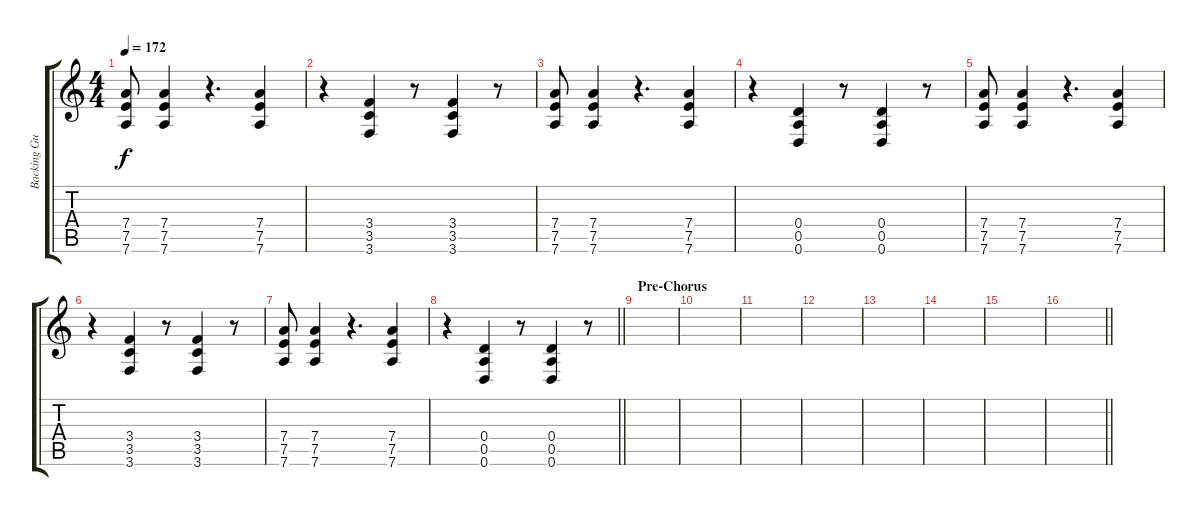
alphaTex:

\track ("Backing Guitar" "Backing Gu") {instrument distortionguitar}
\staff {score tabs}
\tuning (E4 B3 G3 D3 A2 D2) {hide}
\ts (4 4)
\tempo 172
\clef g2
\ks c
(7.4 7.5 7.6).8{dy f} (7.4 7.5 7.6).4 r.4{d} (7.4 7.5 7.6).4 |
r.4 (3.4 3.5 3.6).4 r.8 (3.4 3.5 3.6).4 r.8 |
(7.4 7.5 7.6).8 (7.4 7.5 7.6).4 r.4{d} (7.4 7.5 7.6).4 |
r.4 (0.4 0.5 0.6).4 r.8 (0.4 0.5 0.6).4 r.8 |
(7.4 7.5 7.6).8 (7.4 7.5 7.6).4 r.4{d} (7.4 7.5 7.6).4 |
r.4 (3.4 3.5 3.6).4 r.8 (3.4 3.5 3.6).4 r.8 |
(7.4 7.5 7.6).8 (7.4 7.5 7.6).4 r.4{d} (7.4 7.5 7.6).4 |
\barLineRight lightlight
r.4 (0.4 0.5 0.6).4 r.8 (0.4 0.5 0.6).4 r.8 |
\section ("" "Pre-Chorus")
|
|
|
|
|
|
|
\barLineRight lightlight
